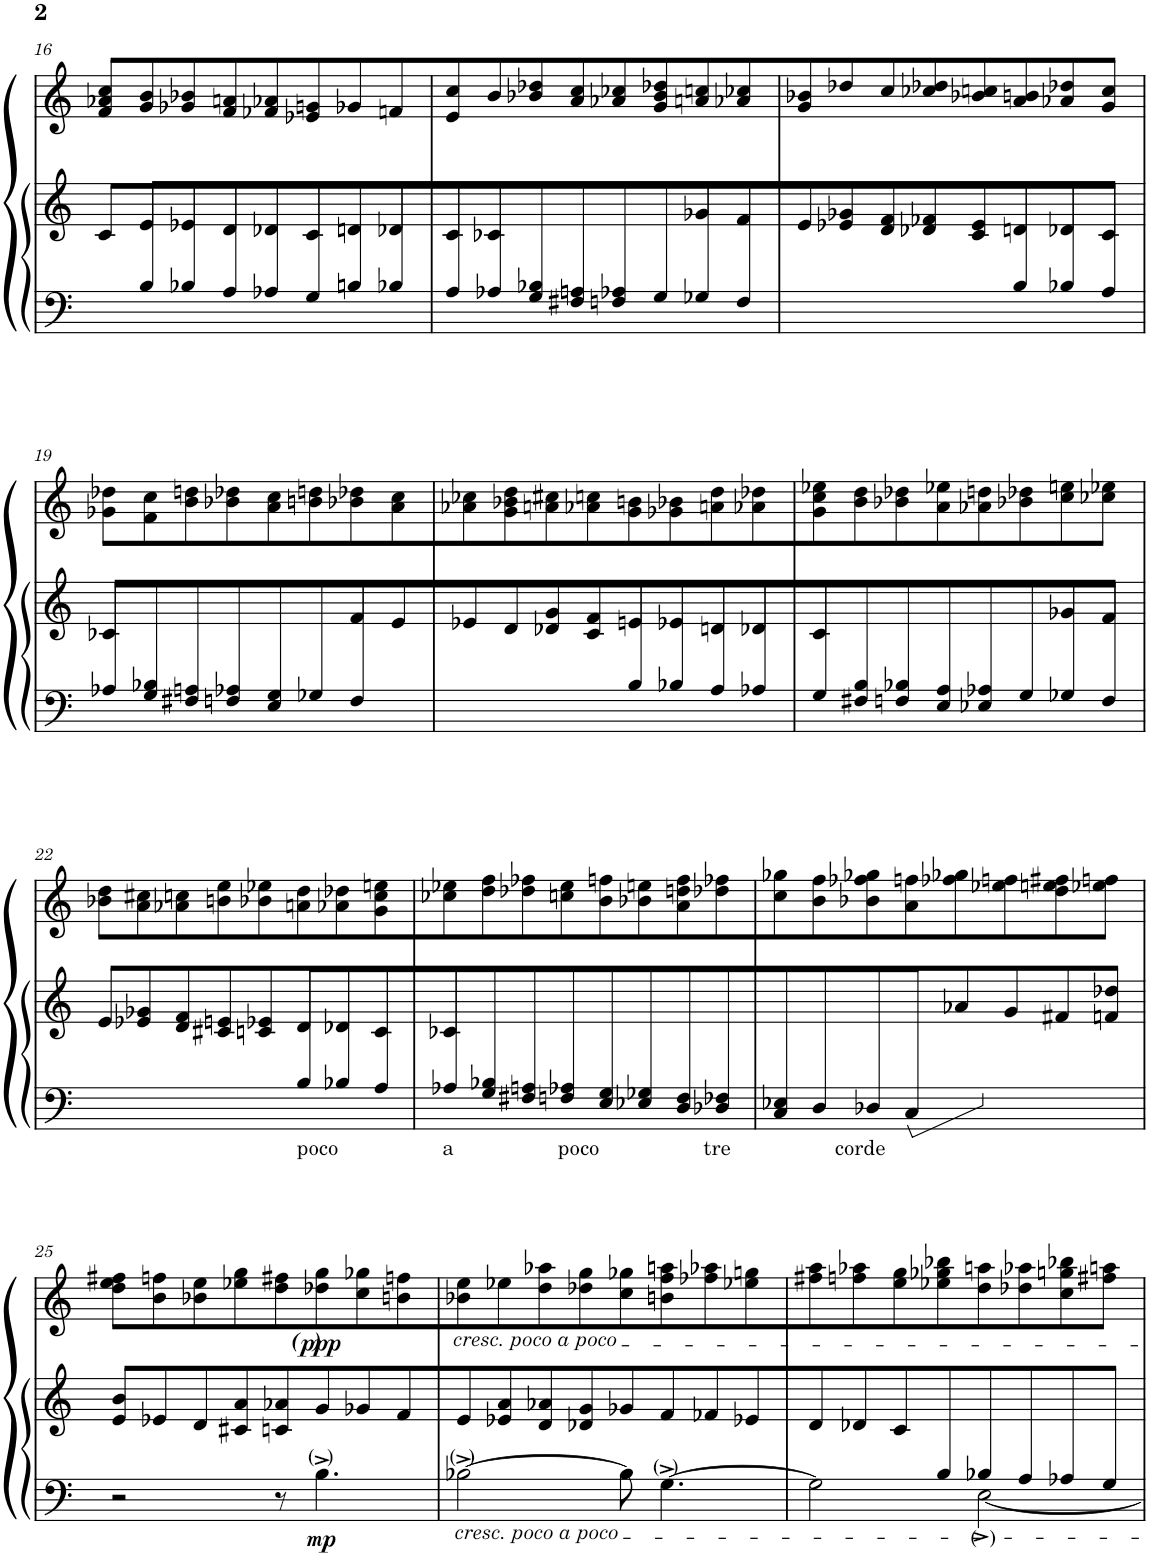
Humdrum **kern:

**kern	**kern	**kern	**kern	**dynam
*part1	*part1	*part1	*part1	*part1
*staff4	*staff3	*staff2	*staff1	*staff1/2/3/4
*I"Piano	*	*	*	*
*I'Pno.	*	*	*	*
!!LO:PB:g=z
*clefF4	*clefG2	*clefG2	*clefG2	*
*k[]	*k[]	*k[]	*k[]	*
*M4/4	*M4/4	*M4/4	*M4/4	*
=16	=16	=16	=16	=16
*	*^	*	*	*
8ryy	8c/L	8ryy	8f/ 8a-X/ 8cc/L	1r	.
8B/	2..ryy	8e/L	8g/ 8b/	.	.
8B-X/	.	8e-X/	8g-X/ 8b-X/	.	.
8A/	.	8d/	8f/ 8an/	.	.
8A-X/	.	8d-X/	8f-X/ 8a-X/	.	.
8G/	.	8c/	8e-X/ 8gn/	.	.
8Bn/	.	8dn/	8g-X/	.	.
8B-X/	.	8d-X/	8fn/	.	.
*	*v	*v	*	*	*
=17	=17	=17	=17	=17
8A/	8c/	8e/ 8cc/	1r	.
8A-X/	8c-X/J	8b/	.	.
8G/ 8B-X/	2ryy	8b-X/ 8dd-X/	.	.
8F#X/ 8An/	.	8a/ 8cc/	.	.
8Fn/ 8A-X/	.	8a-X/ 8cc-X/	.	.
8G/	.	8g/ 8b-/ 8dd-X/	.	.
8G-X/	8g-X/L	8an/ 8ccn/	.	.
8F/J	8f/	8a-X/ 8cc-X/	.	.
=18	=18	=18	=18	=18
2ryy	8e/	8g/ 8b-X/	1r	.
.	8e-X/ 8g-X/	8dd-X/	.	.
.	8d/ 8f/	8cc/	.	.
.	8d-X/ 8f-X/	8cc-X/ 8dd-X/	.	.
8ryy	8c/ 8e-/	8b-X/ 8ccn/	.	.
8B/	8dn/	8a/ 8bn/	.	.
8B-X/	8d-X/	8a-X/ 8dd-X/	.	.
8A/J	8c/J	8g/ 8cc/J	.	.
!!LO:LB:g=z
=19	=19	=19	=19	=19
8A-X/L	8c-X/L	8g-X\ 8dd-X\L	1r	.
8G/ 8B-X/	8ryy	8f\ 8cc\	.	.
8F#X/ 8An/	2ryy	8b\ 8ddn\	.	.
8Fn/ 8A-X/	.	8b-X\ 8dd-X\	.	.
8E/ 8G/	.	8a\ 8cc\	.	.
8G-X/	.	8bn\ 8ddn\	.	.
8F/	8f/L	8b-X\ 8dd-X\	.	.
8ryy	8e/	8a\ 8cc\	.	.
=20	=20	=20	=20	=20
2ryy	8e-X/	8a-X\ 8cc-X\	1r	.
.	8d/	8g\ 8b-X\ 8dd\	.	.
.	8d-X/ 8g/	8an\ 8cc#X\	.	.
.	8c/ 8f/	8a-X\ 8ccn\	.	.
8B/L	8en/	8g\ 8bn\	.	.
8B-X/	8e-X/	8g-X\ 8b-X\	.	.
8A/	8dn/	8an\ 8dd\	.	.
8A-X/	8d-X/	8a-X\ 8dd-X\	.	.
=21	=21	=21	=21	=21
8G/	8c/J	8g\ 8cc\ 8ee-X\	1r	.
8F#X/ 8B/	2ryy	8b\ 8dd\	.	.
8Fn/ 8B-X/	.	8b-X\ 8dd-X\	.	.
8E/ 8A/	.	8a\ 8ee-X\	.	.
8E-X/ 8A-X/	.	8a-X\ 8ddn\	.	.
8G/	8ryy	8b-X\ 8dd-X\	.	.
8G-X/	8g-X/	8cc\ 8een\	.	.
8F/J	8f/J	8cc-X\ 8ee-X\J	.	.
!!LO:LB:g=z
=22	=22	=22	=22	=22
2ryy	8e/L	8b-X\ 8dd\L	1r	.
.	8e-X/ 8g-X/	8a\ 8cc#X\	.	.
.	8d/ 8f/	8a-X\ 8ccn\	.	.
.	8c#X/ 8en/	8bn\ 8ee\	.	.
8ryy	8cn/ 8e-X/	8b-X\ 8ee-X\	.	.
!LO:TX:b:t=poco                  a                  poco                  tre                  corde	!	!	!	!
8B/L	8d/	8an\ 8dd\	.	.
8B-X/	8d-X/	8a-X\ 8dd-X\	.	.
8A/	8c/	8g\ 8cc\ 8een\	.	.
=23	=23	=23	=23	=23
8A-X/	8c-X/	8cc-X\ 8ee-X\	1r	.
8G/ 8B-X/	8ryy	8dd\ 8ff\	.	.
8F#X/ 8An/	4ryy	8dd-X\ 8ff-X\	.	.
8Fn/ 8A-X/	.	8ccn\ 8ee-\	.	.
8E/ 8G/	2ryy	8b\ 8ffn\	.	.
8E-X/ 8G-X/	.	8b-X\ 8een\	.	.
8D/ 8F/	.	8a\ 8ddn\ 8ff\	.	.
8D-X/ 8F-X/	.	8dd-X\ 8ff-X\	.	.
=24	=24	=24	=24	=24
8C/ 8E-X/	2ryy	8cc\ 8gg-X\	1r	.
8D/	.	8b\ 8ff\	.	.
8D-X/	.	8b-X\ 8ff-X\ 8gg-X\	.	.
8C/J	.	8a\ 8ffn\	.	.
8ryy	8a-X/L	8ff-X\ 8gg-X\	.	.
8ryy	8g/	8ee-X\ 8ffn\	.	.
4ryy	8f#X/	8dd\ 8een\ 8ff#X\	.	.
.	8fn/ 8dd-X/J	8ee-X\ 8ffn\J	.	.
!!LO:LB:g=z
=25	=25	=25	=25	=25
2r	8e/ 8b/L	8dd\ 8ee\ 8ff#X\L	1r	.
.	8e-X/	8b\ 8ffn\	.	.
.	8d/	8b-X\ 8ee\	.	.
.	8c#X/ 8a/	8ee-X\ 8gg\	.	.
8r	8cn/ 8a-X/	8dd\ 8ff#X\	.	.
!	!	!LO:TX:b:Bi:t=(  )	!	!
!LO:TX:a:t=(  )	!	!	!	!
!	!	!	!	!LO:DY:b=4
!	!	!	!	!LO:DY:n=1:b=2
4.B^\	8g/	8dd-X\ 8gg\	.	mp ppp
.	8g-X/	8cc\ 8gg-X\	.	.
.	8f/	8bn\ 8ffn\	.	.
=26	=26	=26	=26	=26
!	!	!LO:TX:b:i:t=cresc. poco a poco	!	!
!LO:TX:a:t=(  )	!	!	!	!
!LO:TX:b:i:t=cresc. poco a poco	!	!	!	!
[2B-X^\	8e/	8b-X\ 8ee\	1r	.
.	8e-X/ 8a/	8ee-X\	.	.
.	8d/ 8a-X/	8dd\ 8aa-X\	.	.
.	8d-X/ 8g/	8dd-X\ 8gg\	.	.
8B-\]	8g-X/	8cc\ 8gg-X\	.	.
!LO:TX:a:t=(  )	!	!	!	!
[4.G^\	8f/	8bn\ 8ff\ 8aan\	.	.
.	8f-X/	8ff-X\ 8aa-X\	.	.
.	8e-X/	8ee-X\ 8ggn\	.	.
=27	=27	=27	=27	=27
*^	*	*	*	*
2G\]	4.ryy	8d/	8ff#X\ 8aa\	1r	.
.	.	8d-X/	8ffn\ 8aa-X\	.	.
.	.	8c/	8ee\ 8gg\	.	.
.	8B/	2ryy	8ee-X\ 8gg-X\ 8bb-X\	.	.
!LO:TX:b:t=(  )	!	!	!	!	!
[<2E^<\	8B-X/	.	8dd\ 8aan\	.	.
.	8A/	.	8dd-X\ 8aa-X\	.	.
.	8A-X/	.	8cc\ 8ggn\ 8bb-X\	.	.
.	8G/J	8ryy	8ff#X\ 8aan\J	.	.
*v	*v	*	*	*	*
=	=	=	=	=
*-	*-	*-	*-	*-
